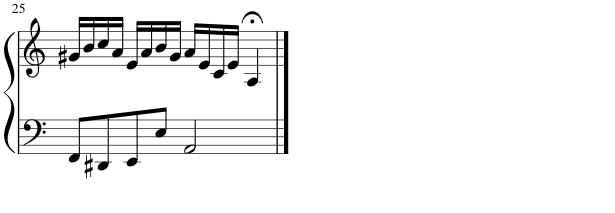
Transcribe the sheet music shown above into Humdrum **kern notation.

**kern	**kern
*part1	*part1
*staff2	*staff1
*I"Piano	*
*I'Pno	*
!!LO:PB:g=z
*clefF4	*clefG2
*k[]	*k[]
*M4/4	*M4/4
=25	=25
8FF/L	16g#X/LL
.	16b/
8DD#X/	16cc/
.	16a/JJ
8EE/	16e/LL
.	16a/
8E/J	16b/
.	16g#/JJ
2AA/	16a/LL
.	16e/
.	16c/
.	16e/JJ
.	4A;</
==	==
*-	*-
